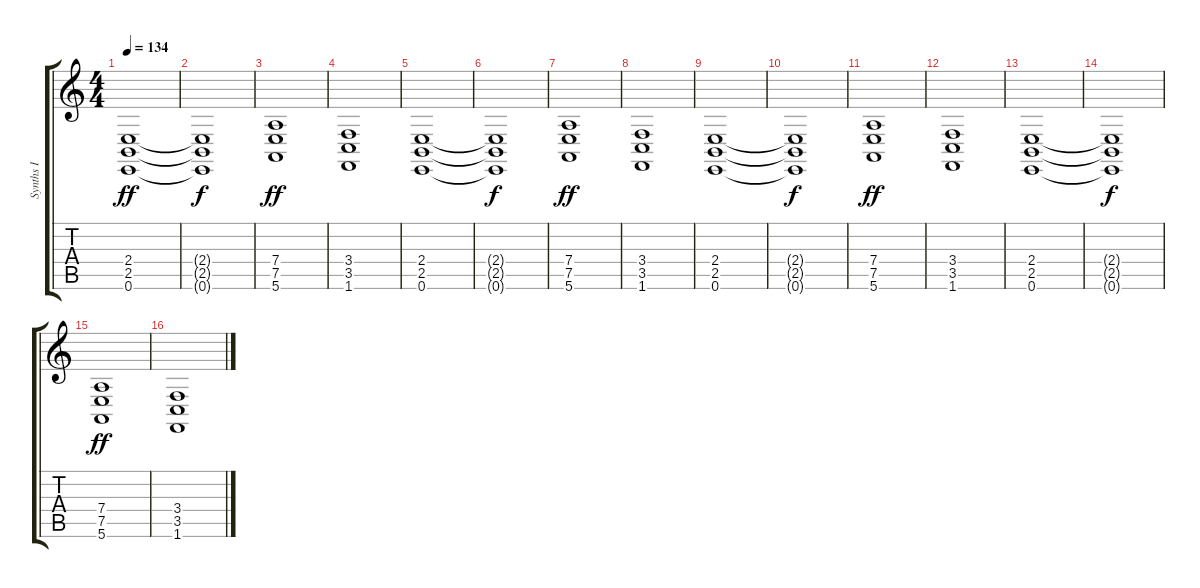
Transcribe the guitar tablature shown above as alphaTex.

\track ("Synths I" "Synths I") {instrument pad4choir}
\staff {score tabs}
\tuning (E4 B3 G3 D3 A2 E2) {hide}
\ts (4 4)
\tempo 134
\clef g2
\ks c
(2.4 2.5 0.6).1{dy ff} |
(2.4{t} 2.5{t} 0.6{t}).1{dy f} |
(7.4 7.5 5.6).1{dy ff} |
(3.4 3.5 1.6).1 |
(2.4 2.5 0.6).1 |
(2.4{t} 2.5{t} 0.6{t}).1{dy f} |
(7.4 7.5 5.6).1{dy ff} |
(3.4 3.5 1.6).1 |
(2.4 2.5 0.6).1 |
(2.4{t} 2.5{t} 0.6{t}).1{dy f} |
(7.4 7.5 5.6).1{dy ff} |
(3.4 3.5 1.6).1 |
(2.4 2.5 0.6).1 |
(2.4{t} 2.5{t} 0.6{t}).1{dy f} |
(7.4 7.5 5.6).1{dy ff} |
(3.4 3.5 1.6).1
